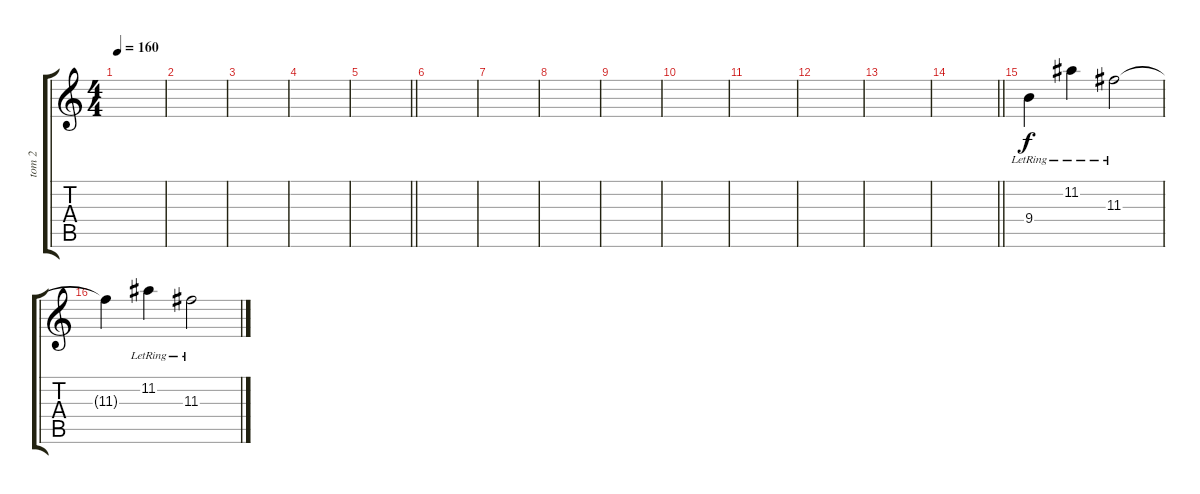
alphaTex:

\track ("tom 2" "tom 2") {instrument electricguitarclean}
\staff {score tabs}
\tuning (E4 B3 G3 D3 A2 E2) {hide}
\ts (4 4)
\tempo 160
\clef g2
\ks c
|
|
|
|
\barLineRight lightlight
|
|
|
|
|
|
|
|
|
\barLineRight lightlight
|
9.4{lr}.4 11.2{lr}.4 11.3{lr}.2 |
11.3{t}.4 11.2{lr}.4 11.3{lr}.2
